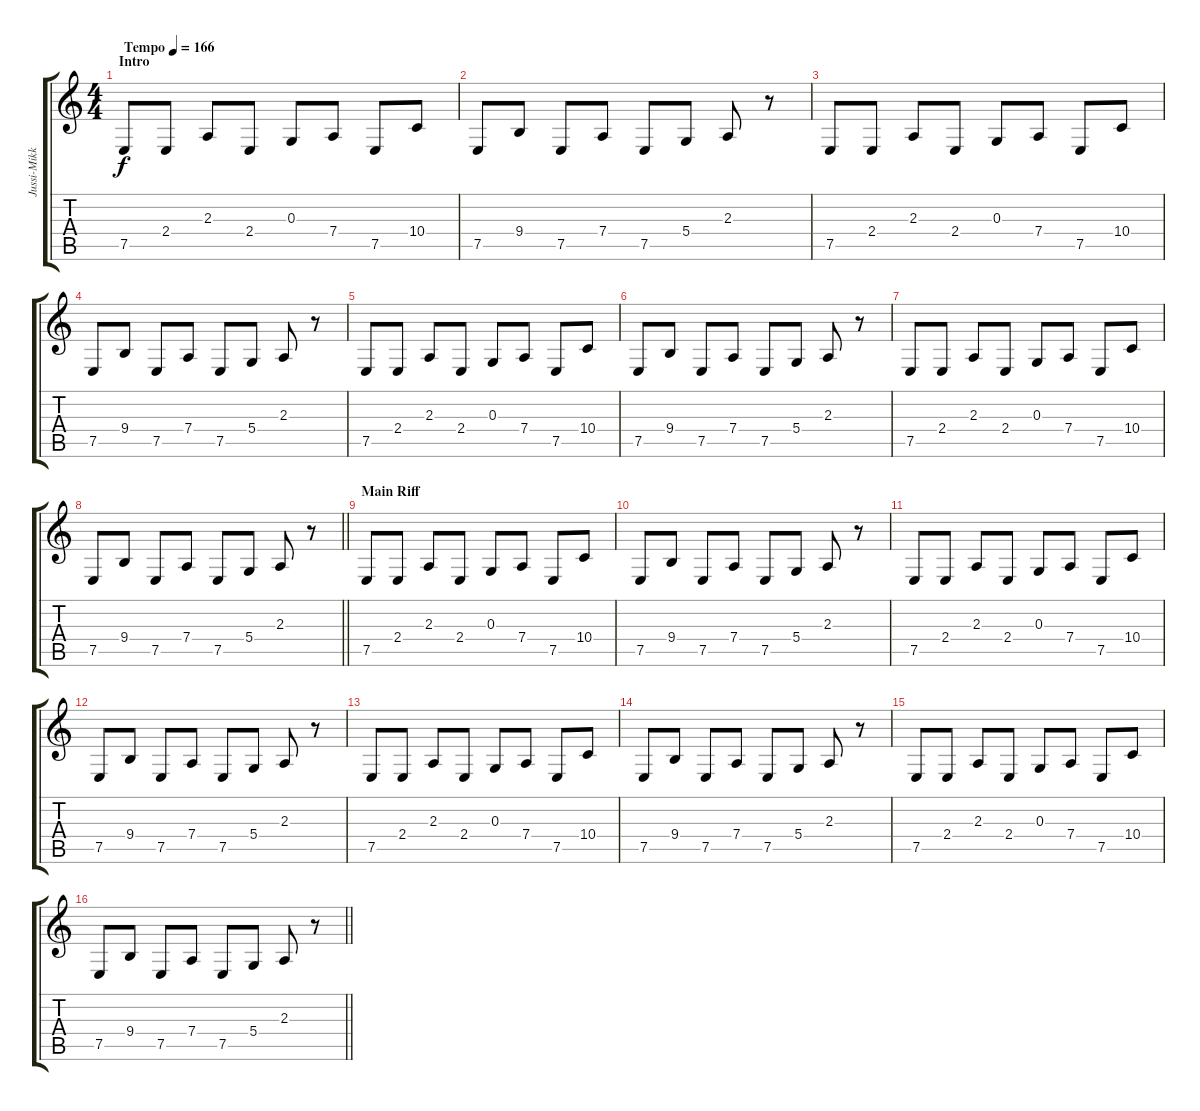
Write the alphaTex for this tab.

\track ("Jussi-Mikko Salminen" "Jussi-Mikk") {instrument rockorgan}
\staff {score tabs}
\tuning (E4 B3 G3 D3 A2 E2) {hide}
\ts (4 4)
\section ("" "Intro")
\tempo (166 "Tempo")
\clef g2
\ks c
7.5.8{dy f instrument rockorgan} 2.4.8 2.3.8 2.4.8 0.3.8 7.4.8 7.5.8 10.4.8 |
7.5.8 9.4.8 7.5.8 7.4.8 7.5.8 5.4.8 2.3.8 r.8 |
7.5.8 2.4.8 2.3.8 2.4.8 0.3.8 7.4.8 7.5.8 10.4.8 |
7.5.8 9.4.8 7.5.8 7.4.8 7.5.8 5.4.8 2.3.8 r.8 |
7.5.8 2.4.8 2.3.8 2.4.8 0.3.8 7.4.8 7.5.8 10.4.8 |
7.5.8 9.4.8 7.5.8 7.4.8 7.5.8 5.4.8 2.3.8 r.8 |
7.5.8 2.4.8 2.3.8 2.4.8 0.3.8 7.4.8 7.5.8 10.4.8 |
\barLineRight lightlight
7.5.8 9.4.8 7.5.8 7.4.8 7.5.8 5.4.8 2.3.8 r.8 |
\section ("" "Main Riff")
7.5.8 2.4.8 2.3.8 2.4.8 0.3.8 7.4.8 7.5.8 10.4.8 |
7.5.8 9.4.8 7.5.8 7.4.8 7.5.8 5.4.8 2.3.8 r.8 |
7.5.8 2.4.8 2.3.8 2.4.8 0.3.8 7.4.8 7.5.8 10.4.8 |
7.5.8 9.4.8 7.5.8 7.4.8 7.5.8 5.4.8 2.3.8 r.8 |
7.5.8 2.4.8 2.3.8 2.4.8 0.3.8 7.4.8 7.5.8 10.4.8 |
7.5.8 9.4.8 7.5.8 7.4.8 7.5.8 5.4.8 2.3.8 r.8 |
7.5.8 2.4.8 2.3.8 2.4.8 0.3.8 7.4.8 7.5.8 10.4.8 |
\barLineRight lightlight
7.5.8 9.4.8 7.5.8 7.4.8 7.5.8 5.4.8 2.3.8 r.8
